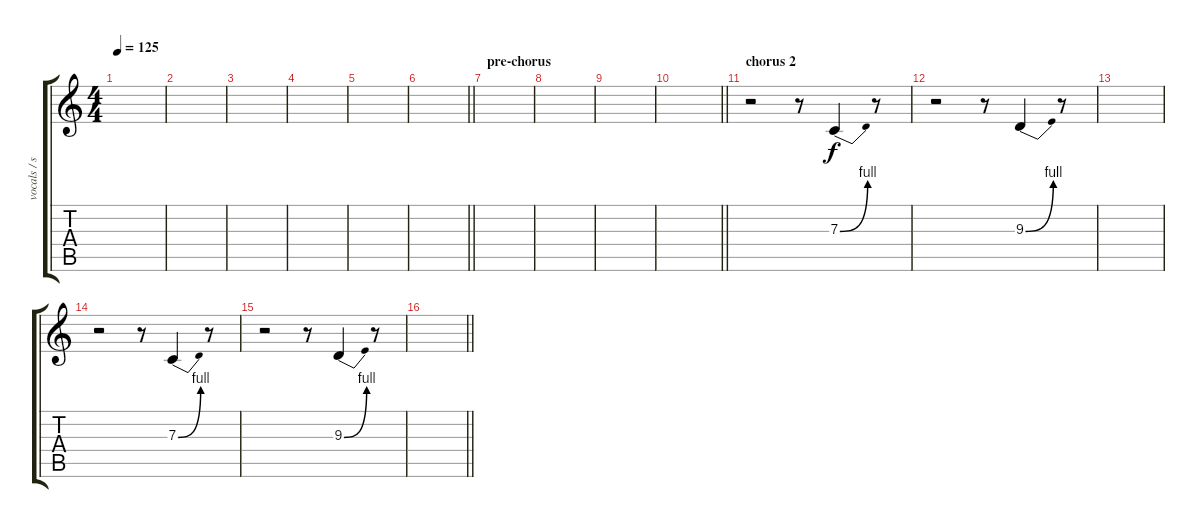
\track ("vocals / strings" "vocals / s") {instrument lead6voice}
\staff {score tabs}
\tuning (D4 A3 F3 C3 G2 D2) {hide}
\ts (4 4)
\tempo 125
\clef g2
\ks c
|
|
|
|
|
\barLineRight lightlight
|
\section ("" "pre-chorus")
|
|
|
\barLineRight lightlight
|
\section ("" "chorus 2")
r.2 r.8 7.3{be (bend 0 0 60 4)}.4 r.8 |
r.2 r.8 9.3{be (bend 0 0 60 4)}.4 r.8 |
|
r.2 r.8 7.3{be (bend 0 0 60 4)}.4 r.8 |
r.2 r.8 9.3{be (bend 0 0 60 4)}.4 r.8 |
\barLineRight lightlight
